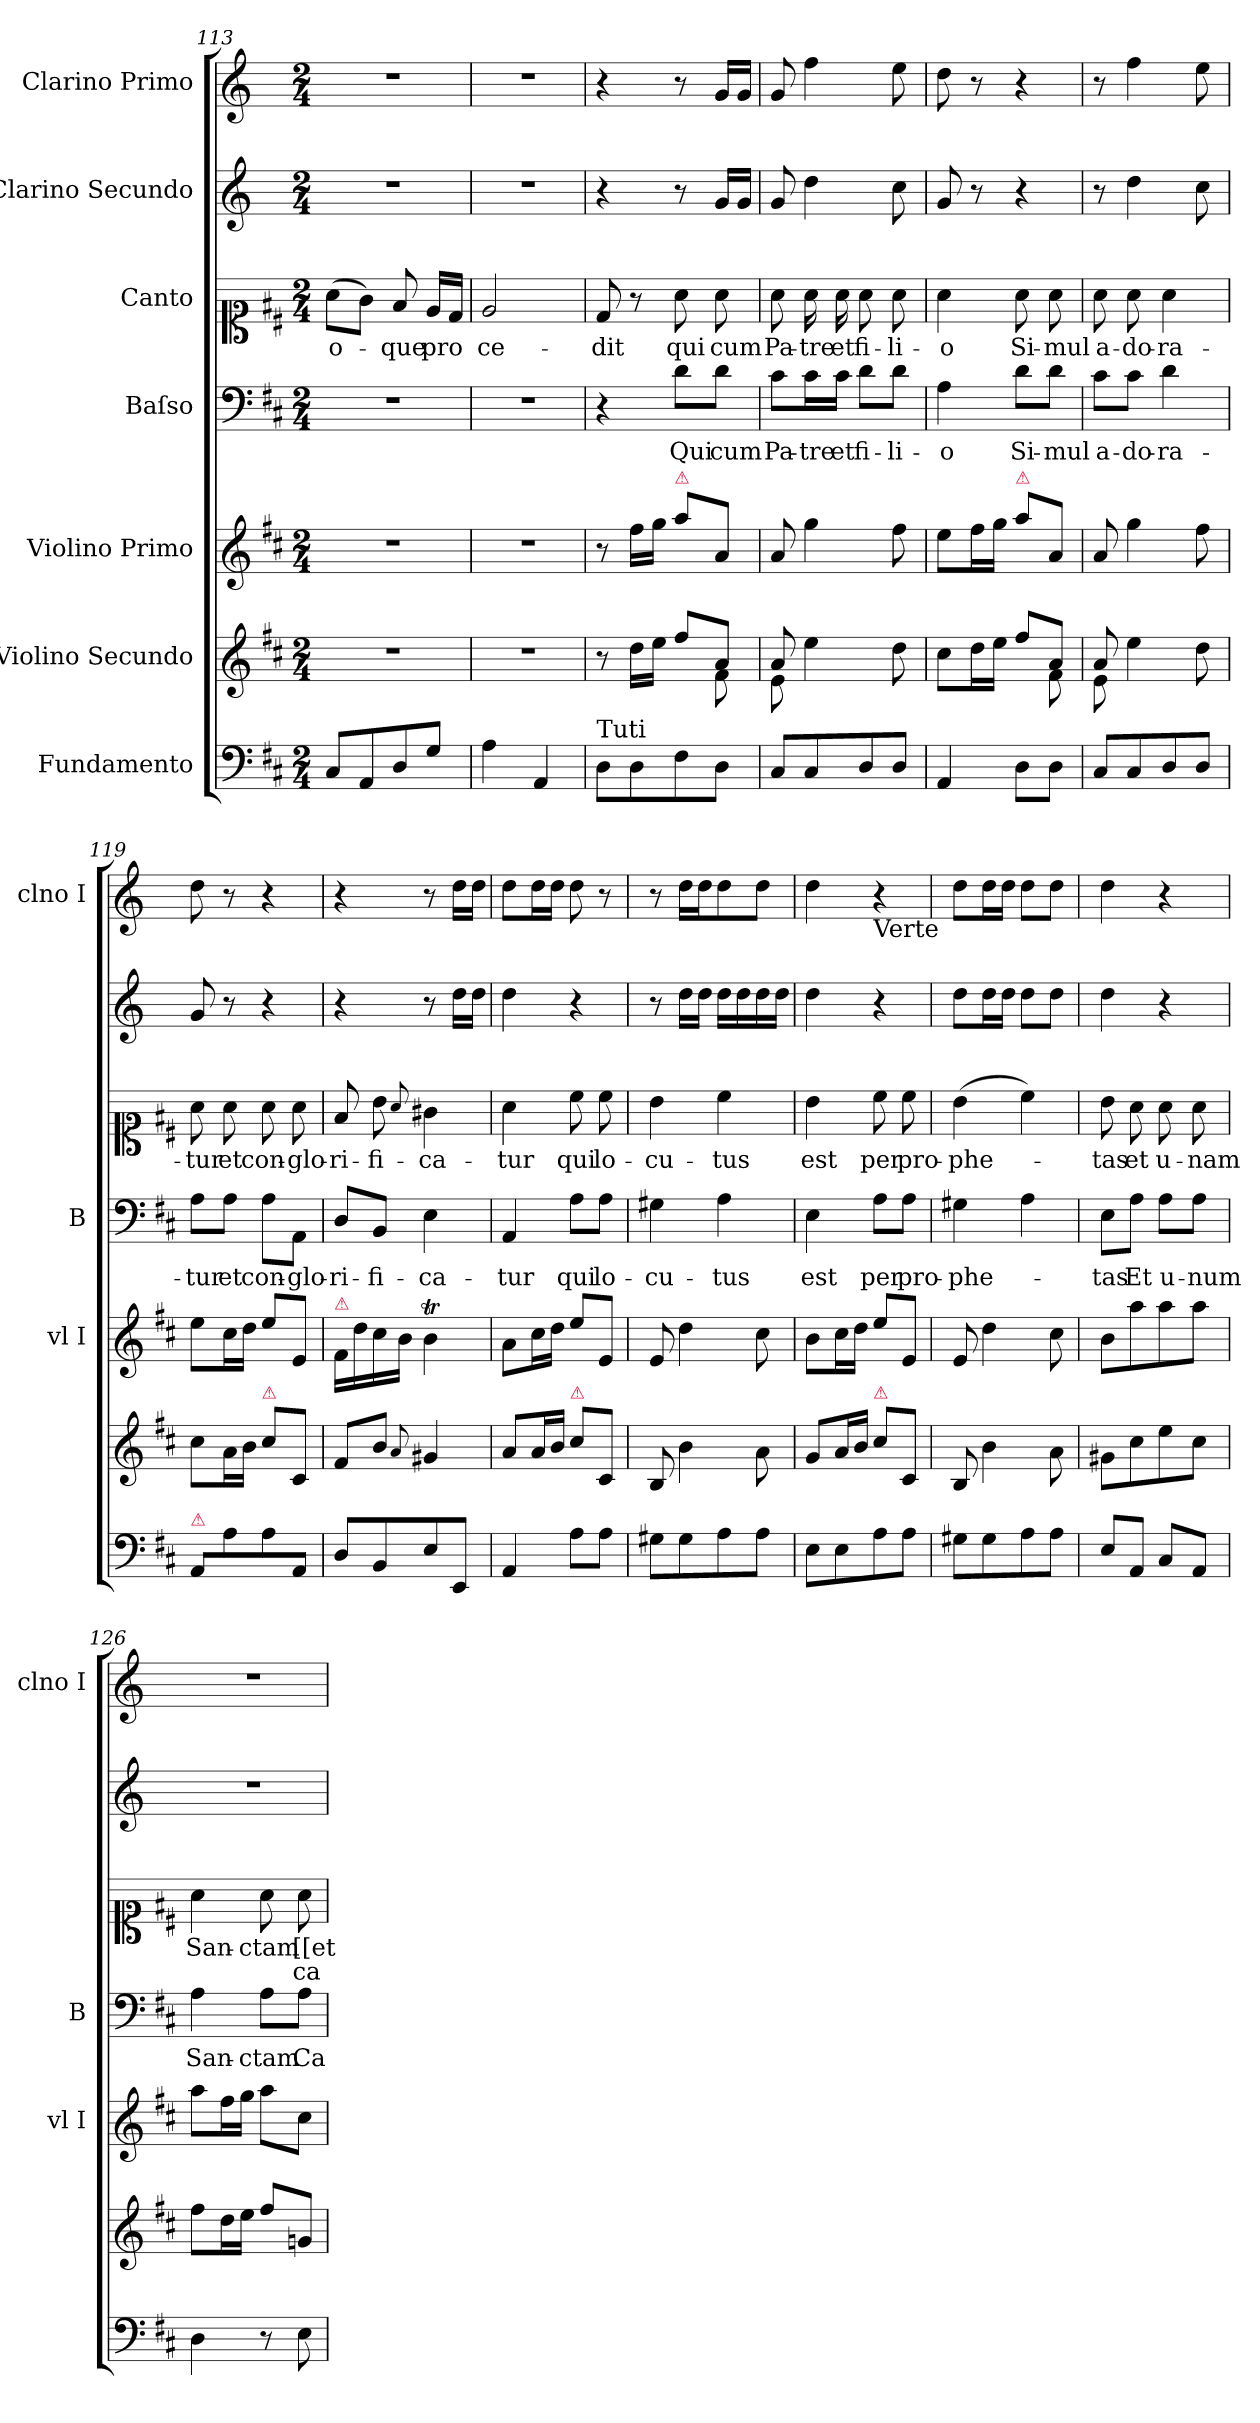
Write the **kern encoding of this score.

**kern	**kern	**kern	**kern	**text	**kern	**text	**text	**kern	**kern
*part7	*part6	*part5	*part4	*part4	*part3	*part3	*part3	*part2	*part1
*staff7	*staff6	*staff5	*staff4	*staff4	*staff3	*staff3	*staff3	*staff2	*staff1
*I"Fundamento	*I"Violino Secundo	*I"Violino Primo	*I"Baſso	*	*I"Canto	*	*	*I"Clarino Secundo	*I"Clarino Primo
*	*	*I'vl I	*I'B	*	*	*	*	*	*I'clno I
*clefF4	*clefG2	*clefG2	*clefF4	*	*clefC1	*	*	*clefG2	*clefG2
*	*	*	*	*	*	*	*	*ITrd-1c-2	*ITrd-1c-2
*k[f#c#]	*k[f#c#]	*k[f#c#]	*k[f#c#]	*	*k[f#c#]	*	*	*k[f#c#]	*k[f#c#]
*M2/4	*M2/4	*M2/4	*M2/4	*	*M2/4	*	*	*M2/4	*M2/4
=113	=113	=113	=113	=113	=113	=113	=113	=113	=113
8C#/L	2r	2r	2r	.	(8a\L	-o-	.	2r	2r
8AA/	.	.	.	.	8g\J)	.	.	.	.
8D/	.	.	.	.	8f#/	-que	.	.	.
8G/J	.	.	.	.	16e/LL	pro	.	.	.
.	.	.	.	.	16d/JJ	.	.	.	.
=114	=114	=114	=114	=114	=114	=114	=114	=114	=114
4A\	2r	2r	2r	.	2e/	ce-	.	2r	2r
4AA/	.	.	.	.	.	.	.	.	.
=115	=115	=115	=115	=115	=115	=115	=115	=115	=115
*	*^	*	*	*	*	*	*	*	*
!LO:TX:a:t=Tuti	!	!	!	!	!	!	!	!	!	!
8D\L	8r	8ryy	8r	4r	.	8d/	-dit	.	4r	4r
8D\	16dd\LL	8ryy	16ff#\LL	.	.	8r	.	.	.	.
.	16ee\JJ	.	16gg\JJ	.	.	.	.	.	.	.
!	!	!	!LO:TX:a:color=crimson:t=⚠	!	!	!	!	!	!	!
8F#\	8ff#\L	8ryy	8aa\L	8d\L	Qui	8a\	qui	.	8r	8r
8D\J	8a/J	8f#\	8a/J	8d\J	cum	8a\	cum	.	16a/LL	16a/LL
.	.	.	.	.	.	.	.	.	16a/JJ	16a/JJ
=116	=116	=116	=116	=116	=116	=116	=116	=116	=116	=116
8C#/L	8a/	8e\	8a/	8c#\L	Pa-	8a\	Pa-	.	8a/	8a/
8C#/	4ee\	8ryy	4gg\	16c#\L	-tre	16a\	-tre	.	4ee\	4gg\
.	.	.	.	16c#\JJ	et	16a\	et	.	.	.
8D/	.	8ryy	.	8d\L	fi-	8a\	fi-	.	.	.
8D/J	8dd\	8ryy	8ff#\	8d\J	-li-	8a\	-li-	.	8dd\	8ff#\
=117	=117	=117	=117	=117	=117	=117	=117	=117	=117	=117
4AA/	8cc#\L	8ryy	8ee\L	4A\	-o	4a\	-o	.	8a/	8ee\
.	16dd\L	8ryy	16ff#\L	.	.	.	.	.	8r	8r
.	16ee\JJ	.	16gg\JJ	.	.	.	.	.	.	.
!	!	!	!LO:TX:a:color=crimson:t=⚠	!	!	!	!	!	!	!
8D\L	8ff#\L	8ryy	8aa\L	8d\L	Si-	8a\	Si-	.	4r	4r
8D\J	8a/J	8f#\	8a/J	8d\J	-mul	8a\	-mul	.	.	.
=118	=118	=118	=118	=118	=118	=118	=118	=118	=118	=118
8C#/L	8a/	8e\	8a/	8c#\L	a-	8a\	a-	.	8r	8r
8C#/	4ee\	8ryy	4gg\	8c#\J	-do-	8a\	-do-	.	4ee\	4gg\
8D/	.	4ryy	.	4d\	-ra-	4a\	-ra-	.	.	.
8D/J	8dd\	.	8ff#\	.	.	.	.	.	8dd\	8ff#\
*	*v	*v	*	*	*	*	*	*	*	*
=119	=119	=119	=119	=119	=119	=119	=119	=119	=119
!LO:TX:a:color=crimson:t=⚠	!	!	!	!	!	!	!	!	!
8AA/L	8cc#\L	8ee\L	8A\L	-tur	8a\	-tur	.	8a/	8ee\
8A\	16a\L	16cc#\L	8A\J	et	8a\	et	.	8r	8r
.	16b\JJ	16dd\JJ	.	.	.	.	.	.	.
!	!LO:TX:a:color=crimson:t=⚠	!	!	!	!	!	!	!	!
8A\	8cc#\L	8ee\L	8A\L	con-	8a\	con-	.	4r	4r
8AA/J	8c#/J	8e/J	8AA\J	-glo-	8a\	-glo-	.	.	.
=120	=120	=120	=120	=120	=120	=120	=120	=120	=120
!	!	!LO:TX:a:color=crimson:t=⚠	!	!	!	!	!	!	!
8D/L	8f#/L	16f#/LL	8D/L	-ri-	8f#/	-ri-	.	4r	4r
.	.	16dd\	.	.	.	.	.	.	.
8BB/	8b/J	16cc#\	8BB/J	-fi-	8b\	-fi-	.	.	.
.	.	16b\JJ	.	.	.	.	.	.	.
.	8qqa/	.	.	.	8qqa/	.	.	.	.
8E/	4g#X/	4bT\	4E\	-ca-	4g#X\	-ca-	.	8r	8r
8EE/J	.	.	.	.	.	.	.	16ee\LL	16ee\LL
.	.	.	.	.	.	.	.	16ee\JJ	16ee\JJ
=121	=121	=121	=121	=121	=121	=121	=121	=121	=121
4AA/	8a/L	8a\L	4AA/	-tur	4a\	-tur	.	4ee\	8ee\L
.	16a/L	16cc#\L	.	.	.	.	.	.	16ee\L
.	16b/JJ	16dd\JJ	.	.	.	.	.	.	16ee\JJ
!	!LO:TX:a:color=crimson:t=⚠	!	!	!	!	!	!	!	!
8A\L	8cc#\L	8ee\L	8A\L	qui	8cc#\	qui	.	4r	8ee\
8A\J	8c#/J	8e/J	8A\J	lo-	8cc#\	lo-	.	.	8r
=122	=122	=122	=122	=122	=122	=122	=122	=122	=122
8G#X\L	8B/	8e/	4G#X\	-cu-	4b\	-cu-	.	8r	8r
8G#\	4b\	4dd\	.	.	.	.	.	16ee\LL	16ee\LL
.	.	.	.	.	.	.	.	16ee\JJ	16ee\J
8A\	.	.	4A\	-tus	4cc#\	-tus	.	16ee\LL	8ee\
.	.	.	.	.	.	.	.	16ee\	.
8A\J	8a\	8cc#\	.	.	.	.	.	16ee\	8ee\J
.	.	.	.	.	.	.	.	16ee\JJ	.
=123	=123	=123	=123	=123	=123	=123	=123	=123	=123
8E\L	8g/L	8b\L	4E\	est	4b\	est	.	4ee\	4ee\
8E\	16a/L	16cc#\L	.	.	.	.	.	.	.
.	16b/JJ	16dd\JJ	.	.	.	.	.	.	.
!	!	!	!	!	!	!	!	!	!LO:TX:b:t=Verte
!	!LO:TX:a:color=crimson:t=⚠	!	!	!	!	!	!	!	!
8A\	8cc#\L	8ee\L	8A\L	per	8cc#\	per	.	4r	4r
8A\J	8c#/J	8e/J	8A\J	pro-	8cc#\	pro-	.	.	.
=124	=124	=124	=124	=124	=124	=124	=124	=124	=124
8G#X\L	8B/	8e/	4G#X\	-phe-	(4b\	-phe-	.	8ee\L	8ee\L
8G#\	4b\	4dd\	.	.	.	.	.	16ee\L	16ee\L
.	.	.	.	.	.	.	.	16ee\JJ	16ee\JJ
8A\	.	.	4A\	.	4cc#\)	.	.	8ee\L	8ee\L
8A\J	8a\	8cc#\	.	.	.	.	.	8ee\J	8ee\J
=125	=125	=125	=125	=125	=125	=125	=125	=125	=125
8E\L	8g#X/L	8b\L	8E\L	-tas	8b\	-tas	.	4ee\	4ee\
8AA/J	8cc#\	8aa\	8A\J	Et	8a\	et	.	.	.
8C#/L	8ee\	8aa\	8A\L	u-	8a\	u-	.	4r	4r
8AA/J	8cc#\J	8aa\J	8A\J	-num	8a\	-nam	.	.	.
=126	=126	=126	=126	=126	=126	=126	=126	=126	=126
4D\	8ff#\L	8aa\L	4A\	San-	4a\	San-	.	2r	2r
.	16dd\L	16ff#\L	.	.	.	.	.	.	.
.	16ee\JJ	16gg\JJ	.	.	.	.	.	.	.
8r	8ff#\L	8aa\L	8A\L	-ctam	8a\	-ctam	.	.	.
8E\	8gn/J	8cc#\J	8A\J	Ca-	8a\	[[et	ca-	.	.
=	=	=	=	=	=	=	=	=	=
*-	*-	*-	*-	*-	*-	*-	*-	*-	*-
